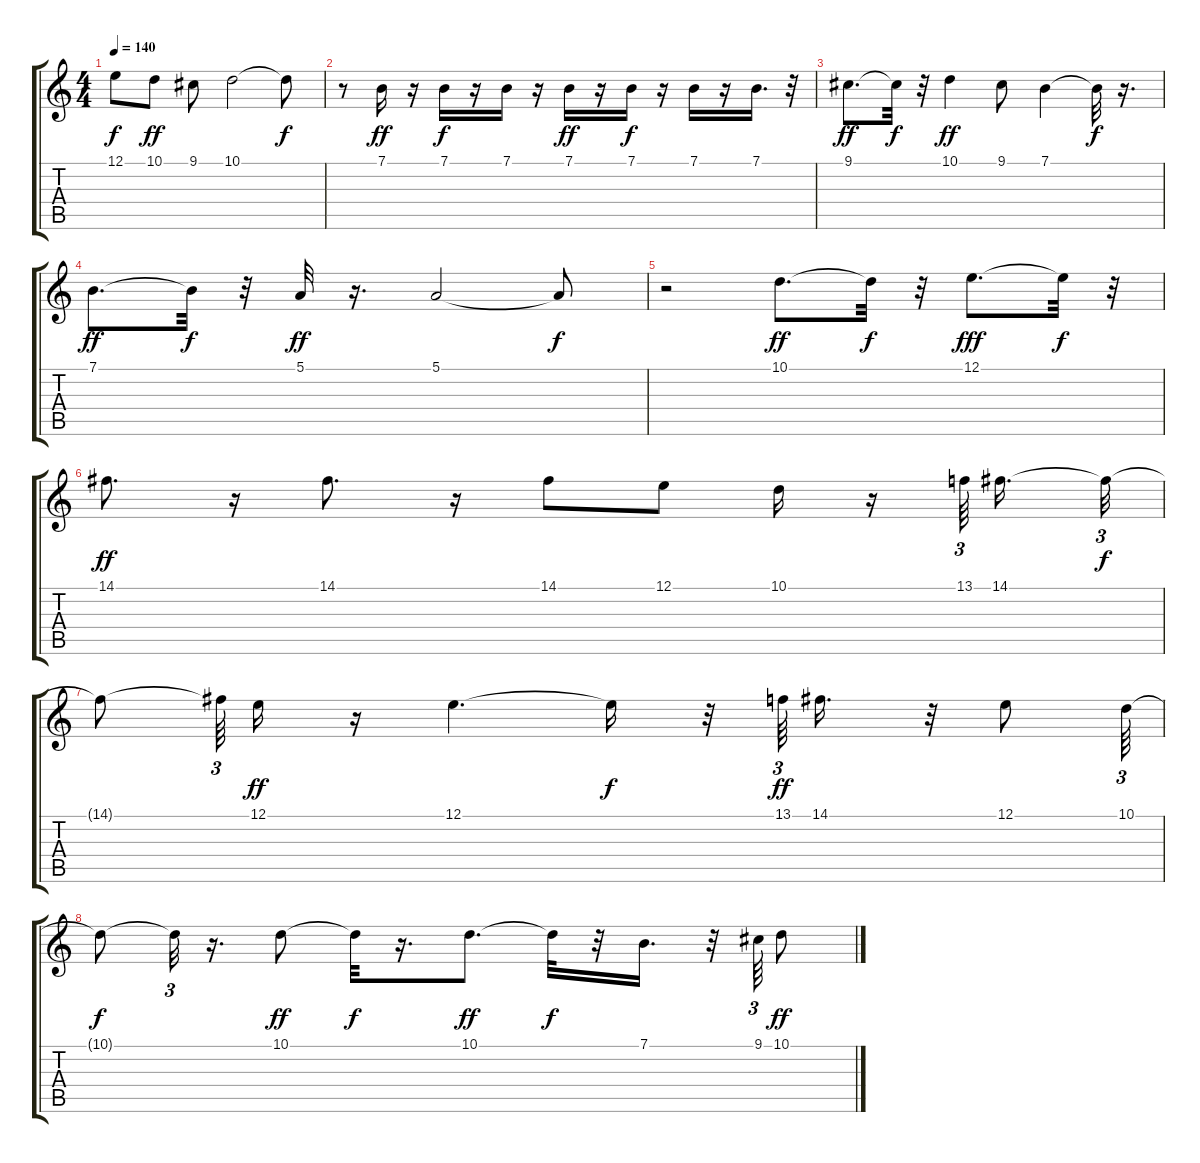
\track "" {instrument lead3calliope}
\staff {score tabs}
\tuning (E4 B3 G3 D3 A2 E2) {hide}
\ts (4 4)
\tempo 140
\clef g2
\ks c
12.1.8{dy f} 10.1.8{dy ff} 9.1.8 10.1.2 10.1{t}.8{dy f} |
r.8 7.1.16{dy ff} r.16 7.1.16{dy f} r.16 7.1.16 r.16 7.1.16{dy ff} r.16 7.1.16{dy f} r.16 7.1.16 r.16 7.1.16{d} r.32 |
9.1.8{d dy ff} 9.1{t}.32{dy f} r.32 10.1.4{dy ff} 9.1.8 7.1.4 7.1{t}.32{dy f} r.16{d} |
7.1.8{d dy ff} 7.1{t}.32{dy f} r.32 5.1.32{dy ff} r.16{d} 5.1.2 5.1{t}.8{dy f} |
r.2 10.1.8{d dy ff} 10.1{t}.32{dy f} r.32 12.1.8{d dy fff} 12.1{t}.32{dy f} r.32 |
14.1.8{d dy ff} r.16 14.1.8{d} r.16 14.1.8 12.1.8 10.1.16 r.16 13.1.64{tu (3 2)} 14.1.16{d} 14.1{t}.32{tu (3 2) dy f} |
14.1{t}.8 14.1{t}.64{tu (3 2)} 12.1.16{dy ff} r.16 12.1.4{d} 12.1{t}.16{dy f} r.32 13.1.64{tu (3 2) dy ff} 14.1.16{d} r.32 12.1.8 10.1.64{tu (3 2)} |
10.1{t}.8{dy f} 10.1{t}.32{tu (3 2)} r.16{d} 10.1.8{dy ff} 10.1{t}.32{dy f} r.16{d} 10.1.8{d dy ff} 10.1{t}.32{dy f} r.32 7.1.16{d} r.32 9.1.64{tu (3 2)} 10.1.8{dy ff}
